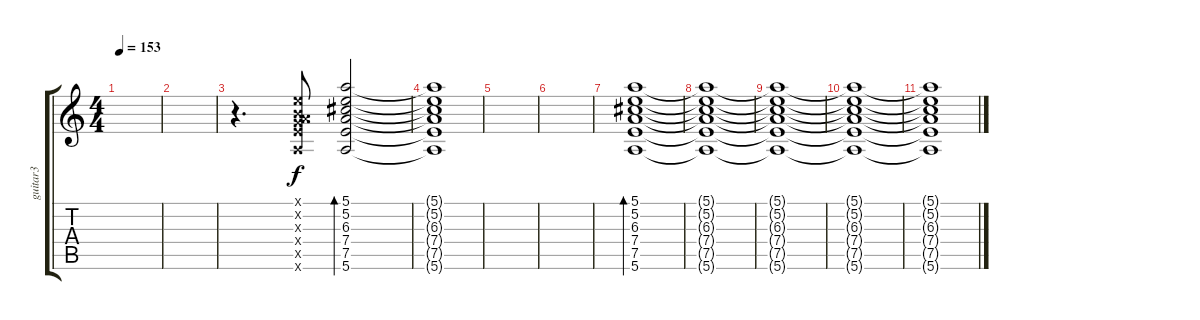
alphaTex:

\track ("guitar3" "guitar3") {instrument distortionguitar}
\staff {score tabs}
\tuning (E4 B3 G3 D3 A2 E2) {hide}
\ts (4 4)
\tempo 153
\clef g2
\ks c
|
|
r.4{d} (0.1{x} 0.2{x} 0.3{x} 7.4{x} 7.5{x} 5.6{x}).8 (5.1 5.2 6.3 7.4 7.5 5.6).2{bd 120 volume 5} |
(5.1{t} 5.2{t} 6.3{t} 7.4{t} 7.5{t} 5.6{t}).1{volume 3} |
|
|
(5.1 5.2 6.3 7.4 7.5 5.6).1{bd 120 volume 5} |
(5.1{t} 5.2{t} 6.3{t} 7.4{t} 7.5{t} 5.6{t}).1{volume 4} |
(5.1{t} 5.2{t} 6.3{t} 7.4{t} 7.5{t} 5.6{t}).1{volume 3} |
(5.1{t} 5.2{t} 6.3{t} 7.4{t} 7.5{t} 5.6{t}).1{volume 2} |
(5.1{t} 5.2{t} 6.3{t} 7.4{t} 7.5{t} 5.6{t}).1
